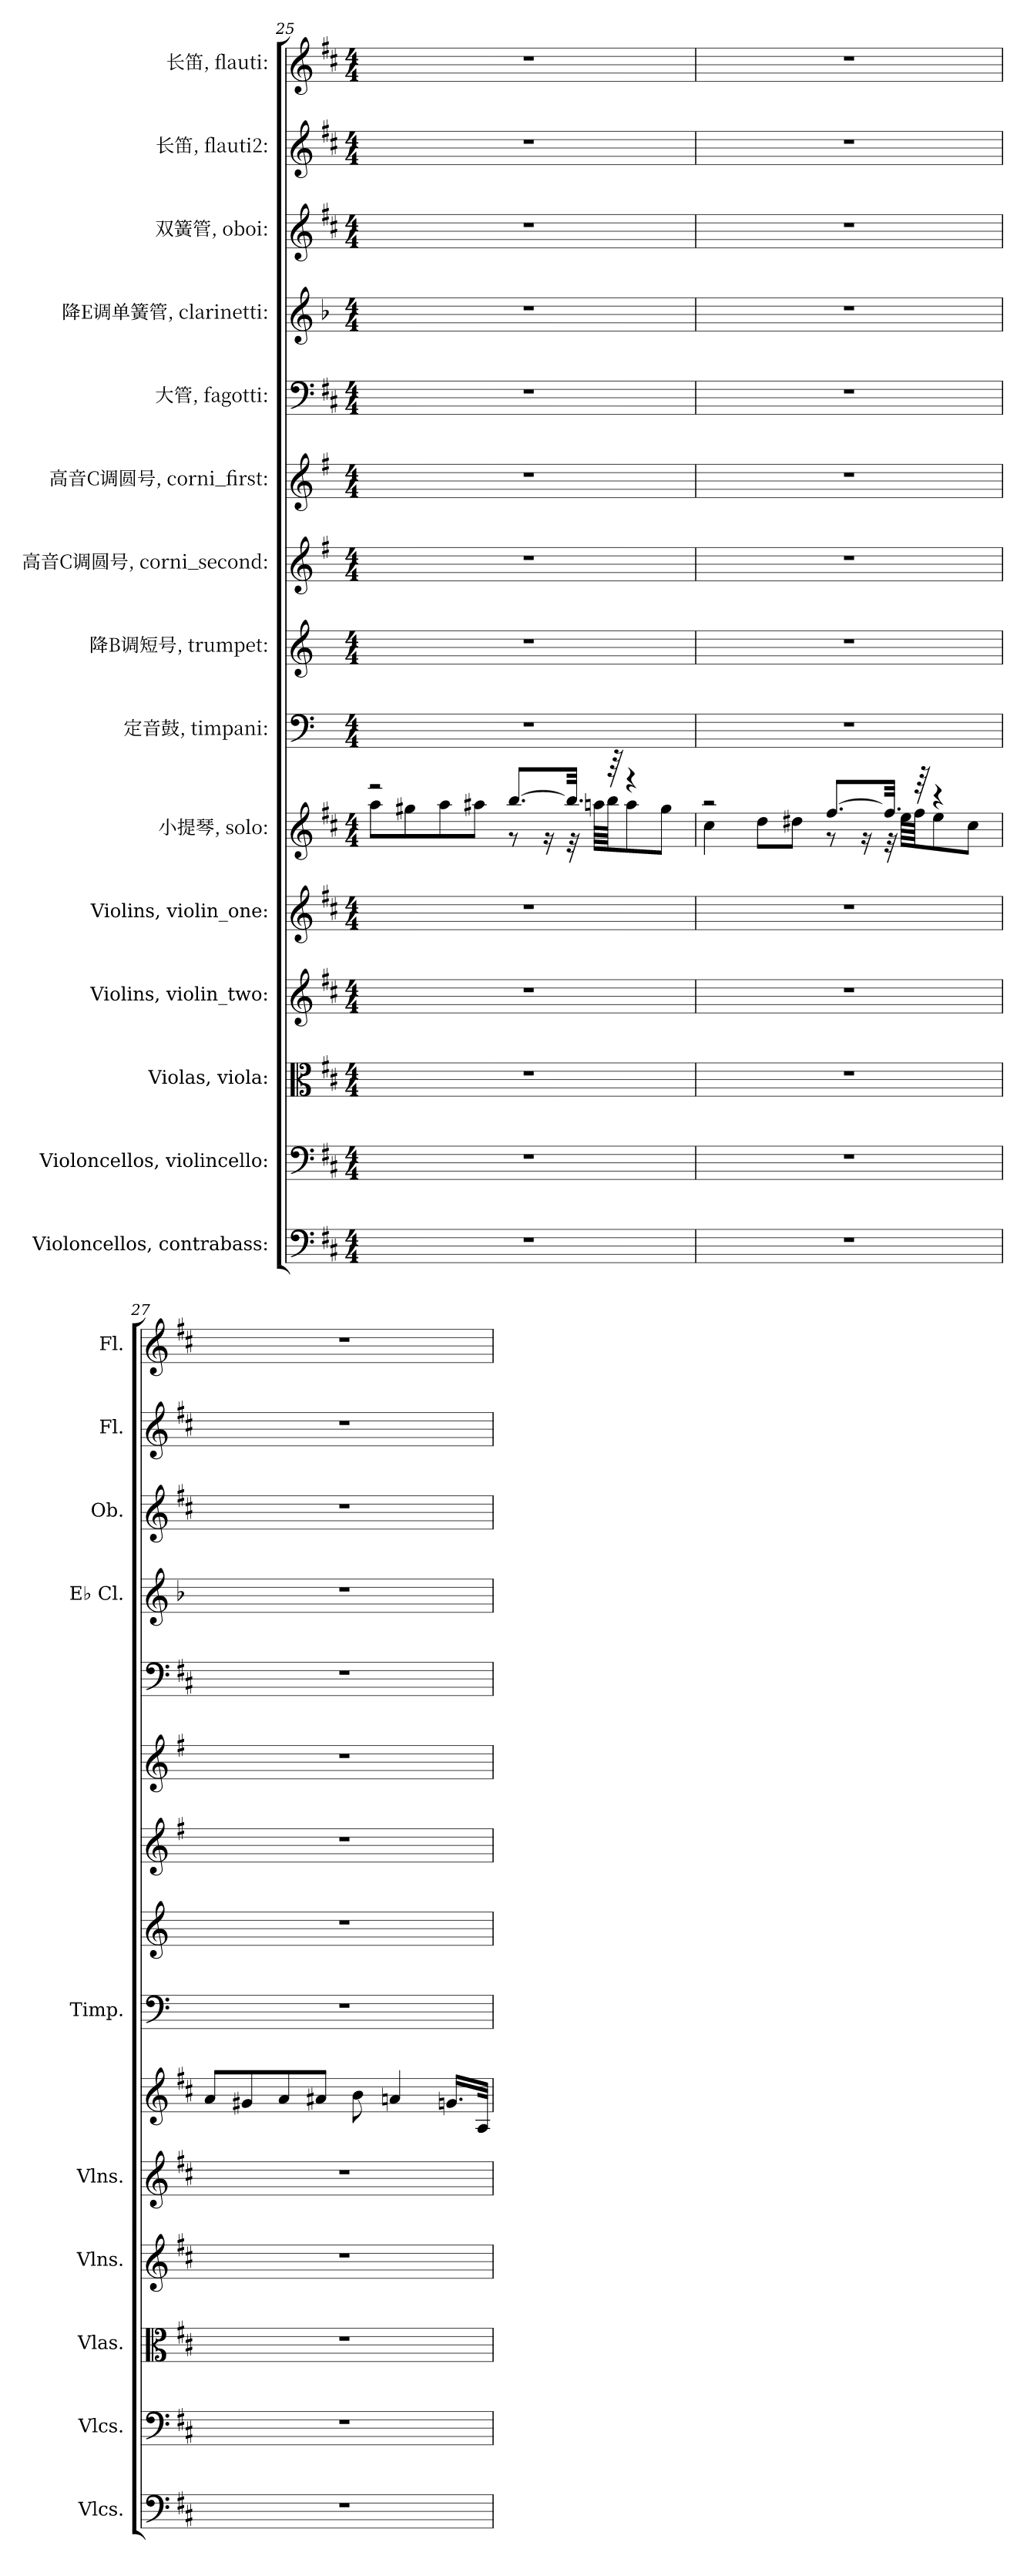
**kern	**kern	**kern	**kern	**kern	**kern	**kern	**kern	**kern	**kern	**kern	**kern	**kern	**kern	**kern
*part15	*part14	*part13	*part12	*part11	*part10	*part9	*part8	*part7	*part6	*part5	*part4	*part3	*part2	*part1
*staff15	*staff14	*staff13	*staff12	*staff11	*staff10	*staff9	*staff8	*staff7	*staff6	*staff5	*staff4	*staff3	*staff2	*staff1
*I"Violoncellos, contrabass:	*I"Violoncellos, violincello:	*I"Violas, viola:	*I"Violins, violin_two:	*I"Violins, violin_one:	*I"小提琴, solo:	*I"定音鼓, timpani:	*I"降B调短号, trumpet:	*I"高音C调圆号, corni_second:	*I"高音C调圆号, corni_first:	*I"大管, fagotti:	*I"降E调单簧管, clarinetti:	*I"双簧管, oboi:	*I"长笛, flauti2:	*I"长笛, flauti:
*I'Vlcs.	*I'Vlcs.	*I'Vlas.	*I'Vlns.	*I'Vlns.	*	*I'Timp.	*	*	*	*	*I'E♭ Cl.	*I'Ob.	*I'Fl.	*I'Fl.
!!LO:PB:g=z
*clefF4	*clefF4	*clefC3	*clefG2	*clefG2	*clefG2	*clefF4	*clefG2	*clefG2	*clefG2	*clefF4	*clefG2	*clefG2	*clefG2	*clefG2
*	*	*	*	*	*	*	*ITrd1c2	*ITrd4c7	*ITrd4c7	*	*ITrd-2c-3	*	*	*
*k[f#c#]	*k[f#c#]	*k[f#c#]	*k[f#c#]	*k[f#c#]	*k[f#c#]	*k[]	*k[b-e-]	*k[]	*k[]	*k[f#c#]	*k[b-e-a-d-]	*k[f#c#]	*k[f#c#]	*k[f#c#]
*M4/4	*M4/4	*M4/4	*M4/4	*M4/4	*M4/4	*M4/4	*M4/4	*M4/4	*M4/4	*M4/4	*M4/4	*M4/4	*M4/4	*M4/4
=25	=25	=25	=25	=25	=25	=25	=25	=25	=25	=25	=25	=25	=25	=25
*	*	*	*	*	*^	*	*	*	*	*	*	*	*	*
1r	1r	1r	1r	1r	2r	8aa\L	1r	1r	1r	1r	1r	1r	1r	1r	1r
.	.	.	.	.	.	8gg#X\	.	.	.	.	.	.	.	.	.
.	.	.	.	.	.	8aa\	.	.	.	.	.	.	.	.	.
.	.	.	.	.	.	8aa#X\J	.	.	.	.	.	.	.	.	.
.	.	.	.	.	[8.bb/L	8r	.	.	.	.	.	.	.	.	.
.	.	.	.	.	.	16r	.	.	.	.	.	.	.	.	.
.	.	.	.	.	32.bb/Jkk]	32r	.	.	.	.	.	.	.	.	.
.	.	.	.	.	.	64aan\LLLL	.	.	.	.	.	.	.	.	.
.	.	.	.	.	64r	64bb\JJJ	.	.	.	.	.	.	.	.	.
.	.	.	.	.	4r	8aa\	.	.	.	.	.	.	.	.	.
.	.	.	.	.	.	8gg#\J	.	.	.	.	.	.	.	.	.
=26	=26	=26	=26	=26	=26	=26	=26	=26	=26	=26	=26	=26	=26	=26	=26
1r	1r	1r	1r	1r	2r	4cc#\	1r	1r	1r	1r	1r	1r	1r	1r	1r
.	.	.	.	.	.	8dd\L	.	.	.	.	.	.	.	.	.
.	.	.	.	.	.	8dd#X\J	.	.	.	.	.	.	.	.	.
.	.	.	.	.	[8.ff#/L	8r	.	.	.	.	.	.	.	.	.
.	.	.	.	.	.	16r	.	.	.	.	.	.	.	.	.
.	.	.	.	.	32.ff#/Jkk]	32r	.	.	.	.	.	.	.	.	.
.	.	.	.	.	.	64ee\LLLL	.	.	.	.	.	.	.	.	.
.	.	.	.	.	64r	64ff#\JJJ	.	.	.	.	.	.	.	.	.
.	.	.	.	.	4r	8ee\	.	.	.	.	.	.	.	.	.
.	.	.	.	.	.	8cc#\J	.	.	.	.	.	.	.	.	.
*	*	*	*	*	*v	*v	*	*	*	*	*	*	*	*	*
!!LO:PB:g=z
=27	=27	=27	=27	=27	=27	=27	=27	=27	=27	=27	=27	=27	=27	=27
1r	1r	1r	1r	1r	8a/L	1r	1r	1r	1r	1r	1r	1r	1r	1r
.	.	.	.	.	8g#X/	.	.	.	.	.	.	.	.	.
.	.	.	.	.	8a/	.	.	.	.	.	.	.	.	.
.	.	.	.	.	8a#X/J	.	.	.	.	.	.	.	.	.
.	.	.	.	.	8b\	.	.	.	.	.	.	.	.	.
.	.	.	.	.	4an/	.	.	.	.	.	.	.	.	.
.	.	.	.	.	16.gn/LL	.	.	.	.	.	.	.	.	.
.	.	.	.	.	32A/JJk	.	.	.	.	.	.	.	.	.
=	=	=	=	=	=	=	=	=	=	=	=	=	=	=
*-	*-	*-	*-	*-	*-	*-	*-	*-	*-	*-	*-	*-	*-	*-
